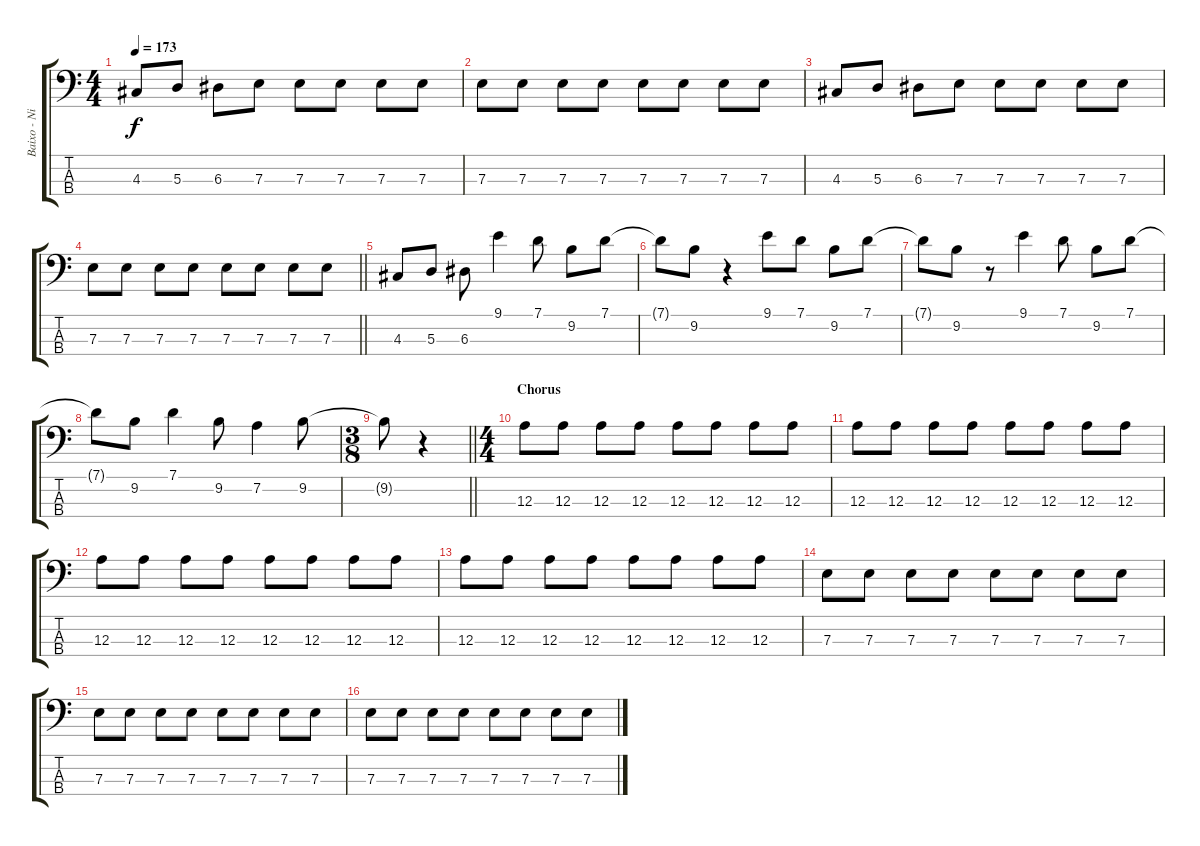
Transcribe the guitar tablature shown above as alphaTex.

\track ("Baixo - Nikola" "Baixo - Ni") {instrument electricbasspick}
\staff {score tabs}
\tuning (G2 D2 A1 E1) {hide}
\ts (4 4)
\tempo 173
\clef f4
\ks c
4.3.8{dy f} 5.3.8 6.3.8 7.3.8 7.3.8 7.3.8 7.3.8 7.3.8 |
7.3.8 7.3.8 7.3.8 7.3.8 7.3.8 7.3.8 7.3.8 7.3.8 |
4.3.8 5.3.8 6.3.8 7.3.8 7.3.8 7.3.8 7.3.8 7.3.8 |
\barLineRight lightlight
7.3.8 7.3.8 7.3.8 7.3.8 7.3.8 7.3.8 7.3.8 7.3.8 |
4.3.8 5.3.8 6.3.8 9.1.4 7.1.8 9.2.8 7.1.8 |
7.1{t}.8 9.2.8 r.4 9.1.8 7.1.8 9.2.8 7.1.8 |
7.1{t}.8 9.2.8 r.8 9.1.4 7.1.8 9.2.8 7.1.8 |
7.1{t}.8 9.2.8 7.1.4 9.2.8 7.2.4 9.2.8 |
\ts (3 8)
\barLineRight lightlight
9.2{t}.8 r.4 |
\ts (4 4)
\section ("" "Chorus")
12.3.8 12.3.8 12.3.8 12.3.8 12.3.8 12.3.8 12.3.8 12.3.8 |
12.3.8 12.3.8 12.3.8 12.3.8 12.3.8 12.3.8 12.3.8 12.3.8 |
12.3.8 12.3.8 12.3.8 12.3.8 12.3.8 12.3.8 12.3.8 12.3.8 |
12.3.8 12.3.8 12.3.8 12.3.8 12.3.8 12.3.8 12.3.8 12.3.8 |
7.3.8 7.3.8 7.3.8 7.3.8 7.3.8 7.3.8 7.3.8 7.3.8 |
7.3.8 7.3.8 7.3.8 7.3.8 7.3.8 7.3.8 7.3.8 7.3.8 |
7.3.8 7.3.8 7.3.8 7.3.8 7.3.8 7.3.8 7.3.8 7.3.8
